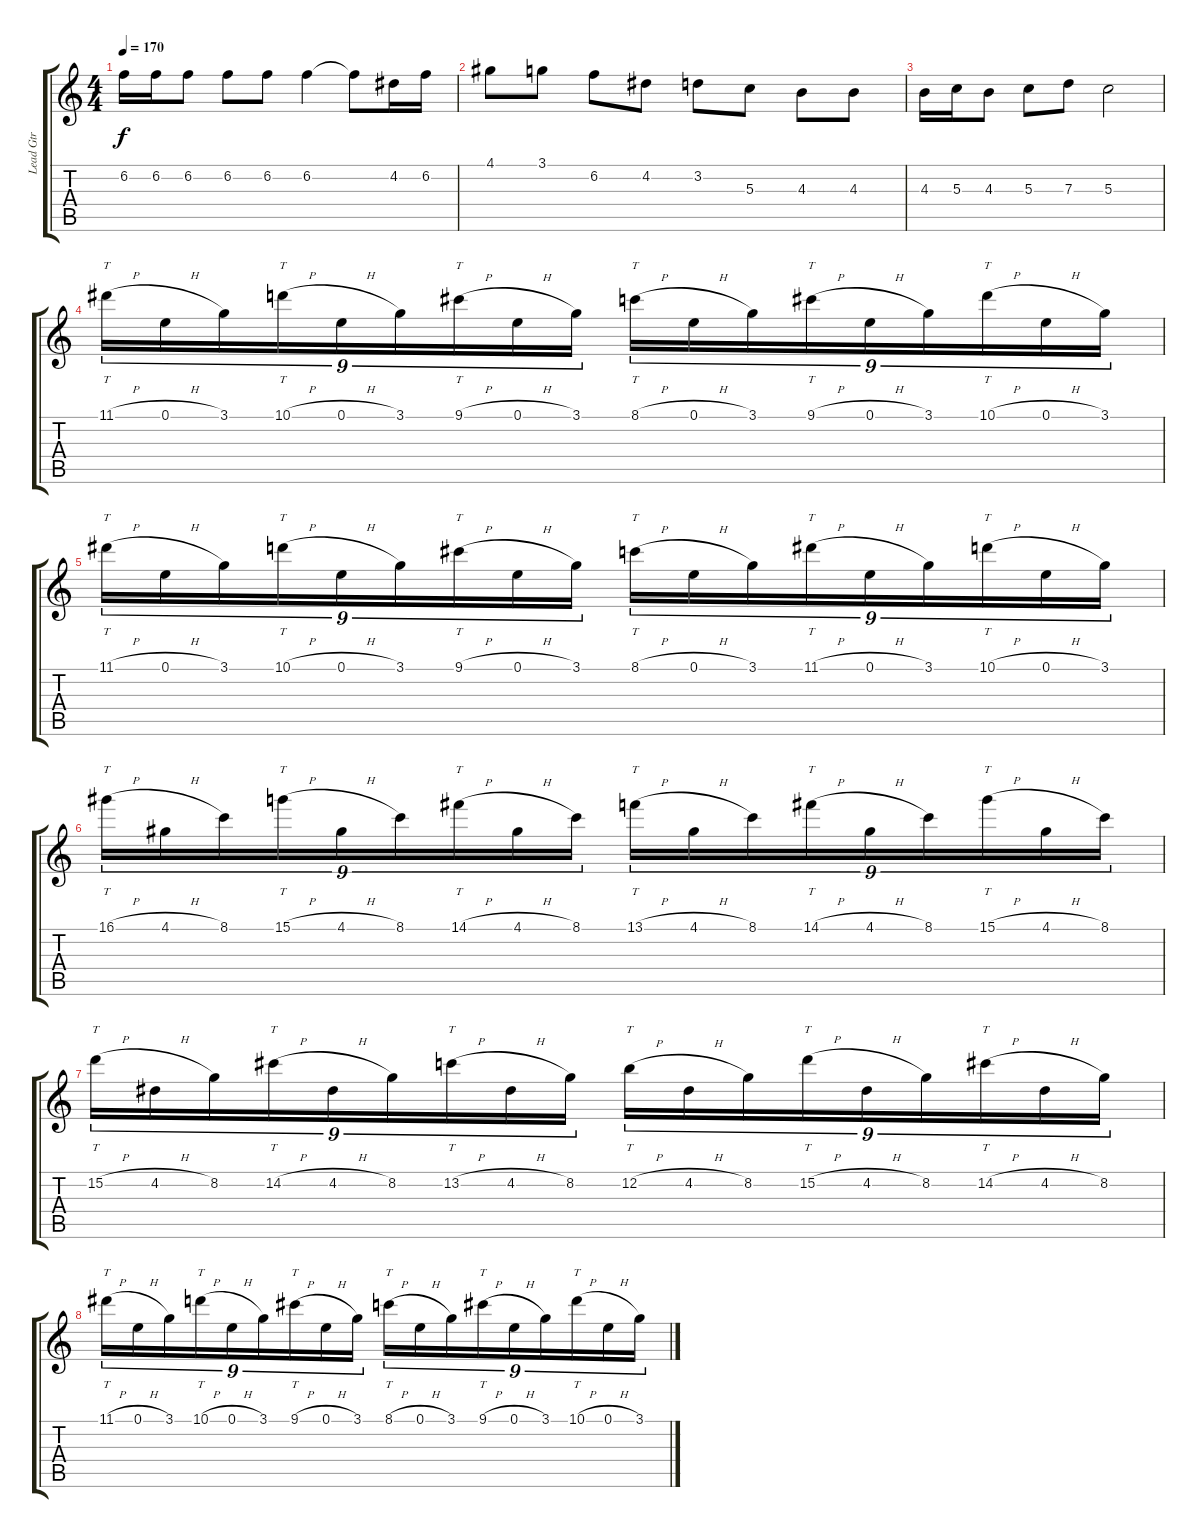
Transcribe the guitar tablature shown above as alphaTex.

\track ("Lead Gtr" "Lead Gtr") {instrument distortionguitar}
\staff {score tabs}
\tuning (E4 B3 G3 D3 A2 E2) {hide}
\ts (4 4)
\tempo 170
\clef g2
\ks c
6.2.16{dy f} 6.2.16 6.2.8 6.2.8 6.2.8 6.2.4 6.2{t}.8 4.2.16 6.2.16 |
4.1.8 3.1.8 6.2.8 4.2.8 3.2.8 5.3.8 4.3.8 4.3.8 |
4.3.16 5.3.16 4.3.8 5.3.8 7.3.8 5.3.2 |
11.1{h}.16{tt tu (9 8)} 0.1{h}.16{tu (9 8)} 3.1.16{tu (9 8)} 10.1{h}.16{tt tu (9 8)} 0.1{h}.16{tu (9 8)} 3.1.16{tu (9 8)} 9.1{h}.16{tt tu (9 8)} 0.1{h}.16{tu (9 8)} 3.1.16{tu (9 8)} 8.1{h}.16{tt tu (9 8)} 0.1{h}.16{tu (9 8)} 3.1.16{tu (9 8)} 9.1{h}.16{tt tu (9 8)} 0.1{h}.16{tu (9 8)} 3.1.16{tu (9 8)} 10.1{h}.16{tt tu (9 8)} 0.1{h}.16{tu (9 8)} 3.1.16{tu (9 8)} |
11.1{h}.16{tt tu (9 8)} 0.1{h}.16{tu (9 8)} 3.1.16{tu (9 8)} 10.1{h}.16{tt tu (9 8)} 0.1{h}.16{tu (9 8)} 3.1.16{tu (9 8)} 9.1{h}.16{tt tu (9 8)} 0.1{h}.16{tu (9 8)} 3.1.16{tu (9 8)} 8.1{h}.16{tt tu (9 8)} 0.1{h}.16{tu (9 8)} 3.1.16{tu (9 8)} 11.1{h}.16{tt tu (9 8)} 0.1{h}.16{tu (9 8)} 3.1.16{tu (9 8)} 10.1{h}.16{tt tu (9 8)} 0.1{h}.16{tu (9 8)} 3.1.16{tu (9 8)} |
16.1{h}.16{tt tu (9 8)} 4.1{h}.16{tu (9 8)} 8.1.16{tu (9 8)} 15.1{h}.16{tt tu (9 8)} 4.1{h}.16{tu (9 8)} 8.1.16{tu (9 8)} 14.1{h}.16{tt tu (9 8)} 4.1{h}.16{tu (9 8)} 8.1.16{tu (9 8)} 13.1{h}.16{tt tu (9 8)} 4.1{h}.16{tu (9 8)} 8.1.16{tu (9 8)} 14.1{h}.16{tt tu (9 8)} 4.1{h}.16{tu (9 8)} 8.1.16{tu (9 8)} 15.1{h}.16{tt tu (9 8)} 4.1{h}.16{tu (9 8)} 8.1.16{tu (9 8)} |
15.2{h}.16{tt tu (9 8)} 4.2{h}.16{tu (9 8)} 8.2.16{tu (9 8)} 14.2{h}.16{tt tu (9 8)} 4.2{h}.16{tu (9 8)} 8.2.16{tu (9 8)} 13.2{h}.16{tt tu (9 8)} 4.2{h}.16{tu (9 8)} 8.2.16{tu (9 8)} 12.2{h}.16{tt tu (9 8)} 4.2{h}.16{tu (9 8)} 8.2.16{tu (9 8)} 15.2{h}.16{tt tu (9 8)} 4.2{h}.16{tu (9 8)} 8.2.16{tu (9 8)} 14.2{h}.16{tt tu (9 8)} 4.2{h}.16{tu (9 8)} 8.2.16{tu (9 8)} |
11.1{h}.16{tt tu (9 8)} 0.1{h}.16{tu (9 8)} 3.1.16{tu (9 8)} 10.1{h}.16{tt tu (9 8)} 0.1{h}.16{tu (9 8)} 3.1.16{tu (9 8)} 9.1{h}.16{tt tu (9 8)} 0.1{h}.16{tu (9 8)} 3.1.16{tu (9 8)} 8.1{h}.16{tt tu (9 8)} 0.1{h}.16{tu (9 8)} 3.1.16{tu (9 8)} 9.1{h}.16{tt tu (9 8)} 0.1{h}.16{tu (9 8)} 3.1.16{tu (9 8)} 10.1{h}.16{tt tu (9 8)} 0.1{h}.16{tu (9 8)} 3.1.16{tu (9 8)}
